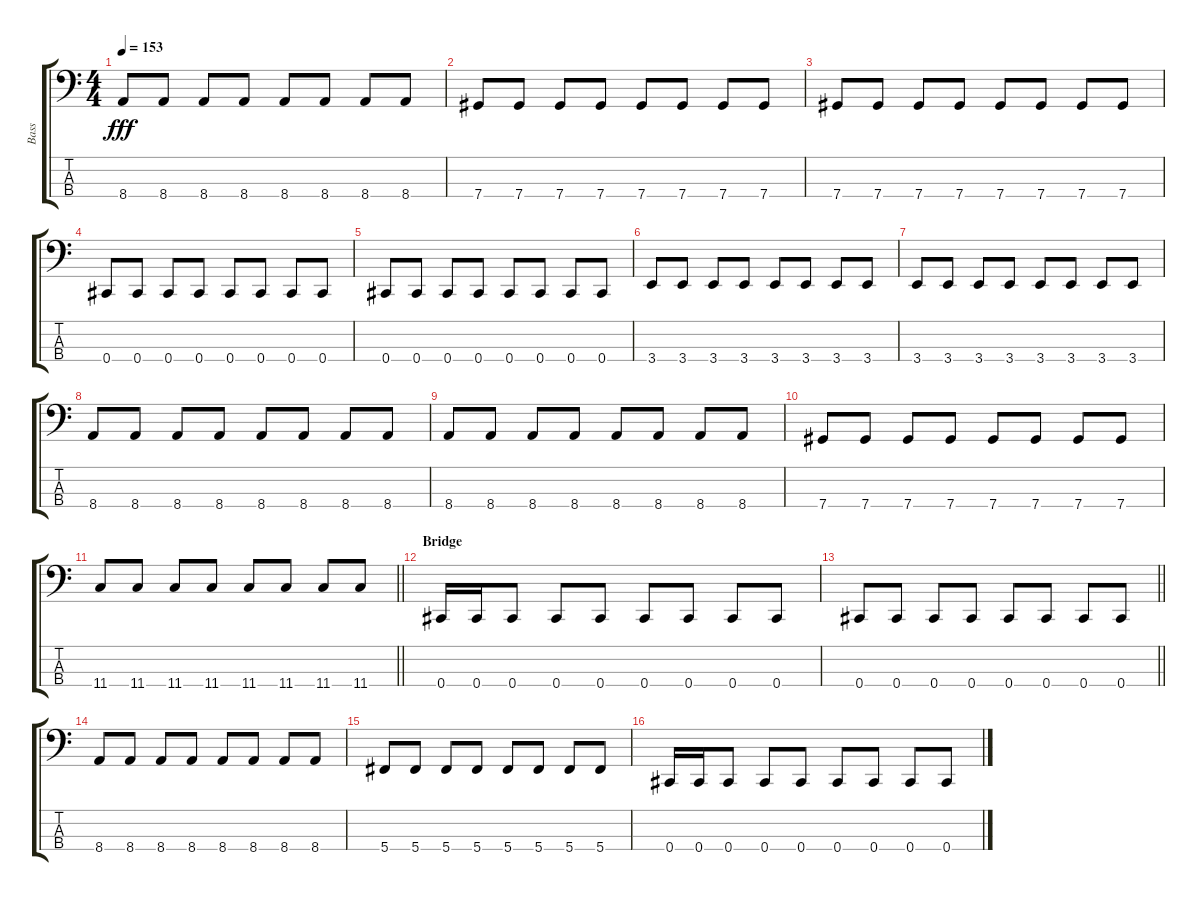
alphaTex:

\track ("Bass" "Bass") {instrument electricbassfinger}
\staff {score tabs}
\tuning (Gb2 Db2 Ab1 Db1) {hide}
\ts (4 4)
\tempo 153
\clef f4
\ks c
8.4.8{dy fff} 8.4.8 8.4.8 8.4.8 8.4.8 8.4.8 8.4.8 8.4.8 |
7.4.8 7.4.8 7.4.8 7.4.8 7.4.8 7.4.8 7.4.8 7.4.8 |
7.4.8 7.4.8 7.4.8 7.4.8 7.4.8 7.4.8 7.4.8 7.4.8 |
0.4.8 0.4.8 0.4.8 0.4.8 0.4.8 0.4.8 0.4.8 0.4.8 |
0.4.8 0.4.8 0.4.8 0.4.8 0.4.8 0.4.8 0.4.8 0.4.8 |
3.4.8 3.4.8 3.4.8 3.4.8 3.4.8 3.4.8 3.4.8 3.4.8 |
3.4.8 3.4.8 3.4.8 3.4.8 3.4.8 3.4.8 3.4.8 3.4.8 |
8.4.8 8.4.8 8.4.8 8.4.8 8.4.8 8.4.8 8.4.8 8.4.8 |
8.4.8 8.4.8 8.4.8 8.4.8 8.4.8 8.4.8 8.4.8 8.4.8 |
7.4.8 7.4.8 7.4.8 7.4.8 7.4.8 7.4.8 7.4.8 7.4.8 |
\barLineRight lightlight
11.4.8 11.4.8 11.4.8 11.4.8 11.4.8 11.4.8 11.4.8 11.4.8 |
\section ("" "Bridge ")
0.4.16 0.4.16 0.4.8 0.4.8 0.4.8 0.4.8 0.4.8 0.4.8 0.4.8 |
\barLineRight lightlight
0.4.8 0.4.8 0.4.8 0.4.8 0.4.8 0.4.8 0.4.8 0.4.8 |
8.4.8 8.4.8 8.4.8 8.4.8 8.4.8 8.4.8 8.4.8 8.4.8 |
5.4.8 5.4.8 5.4.8 5.4.8 5.4.8 5.4.8 5.4.8 5.4.8 |
0.4.16 0.4.16 0.4.8 0.4.8 0.4.8 0.4.8 0.4.8 0.4.8 0.4.8
